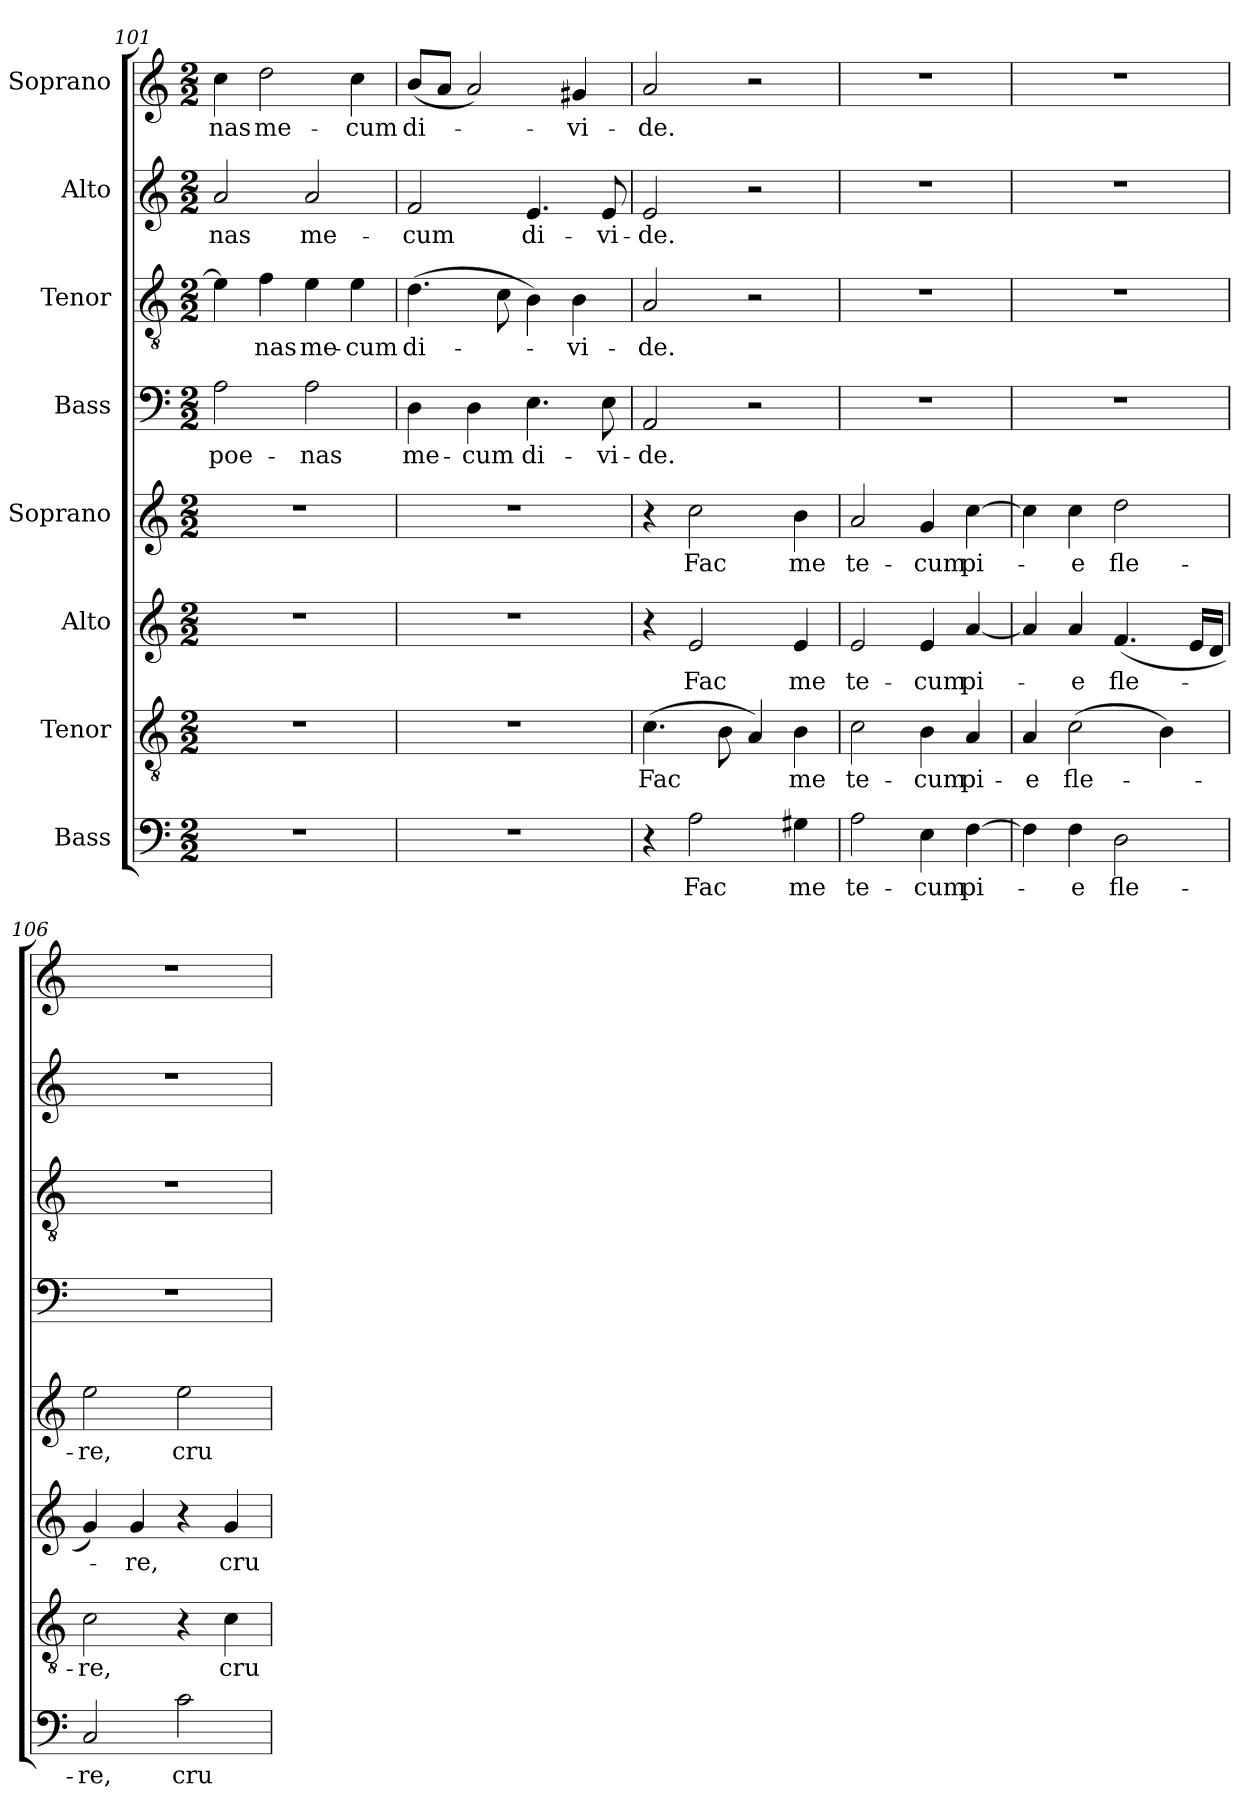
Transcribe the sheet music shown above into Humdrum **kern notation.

**kern	**text	**kern	**text	**kern	**text	**kern	**text	**kern	**text	**kern	**text	**kern	**text	**kern	**text
*part8	*part8	*part7	*part7	*part6	*part6	*part5	*part5	*part4	*part4	*part3	*part3	*part2	*part2	*part1	*part1
*staff8	*staff8	*staff7	*staff7	*staff6	*staff6	*staff5	*staff5	*staff4	*staff4	*staff3	*staff3	*staff2	*staff2	*staff1	*staff1
*I"Bass	*	*I"Tenor	*	*I"Alto	*	*I"Soprano	*	*I"Bass	*	*I"Tenor	*	*I"Alto	*	*I"Soprano	*
*clefF4	*	*clefGv2	*	*clefG2	*	*clefG2	*	*clefF4	*	*clefGv2	*	*clefG2	*	*clefG2	*
*k[]	*	*k[]	*	*k[]	*	*k[]	*	*k[]	*	*k[]	*	*k[]	*	*k[]	*
*C:	*	*C:	*	*C:	*	*C:	*	*C:	*	*C:	*	*C:	*	*C:	*
*M2/2	*	*M2/2	*	*M2/2	*	*M2/2	*	*M2/2	*	*M2/2	*	*M2/2	*	*M2/2	*
=101	=101	=101	=101	=101	=101	=101	=101	=101	=101	=101	=101	=101	=101	=101	=101
1r	.	1r	.	1r	.	1r	.	2A\	poe-	4e\]	.	2a/	-nas	4cc\	-nas
.	.	.	.	.	.	.	.	.	.	4f\	-nas	.	.	2dd\	me-
.	.	.	.	.	.	.	.	2A\	-nas	4e\	me-	2a/	me-	.	.
.	.	.	.	.	.	.	.	.	.	4e\	-cum	.	.	4cc\	-cum
=102	=102	=102	=102	=102	=102	=102	=102	=102	=102	=102	=102	=102	=102	=102	=102
1r	.	1r	.	1r	.	1r	.	4D\	me-	(4.d\	di-	2f/	-cum	(8b/L	di-
.	.	.	.	.	.	.	.	.	.	.	.	.	.	8a/J	.
.	.	.	.	.	.	.	.	4D\	-cum	.	.	.	.	2a/)	.
.	.	.	.	.	.	.	.	.	.	8c\	.	.	.	.	.
.	.	.	.	.	.	.	.	4.E\	di-	4B\)	.	4.e/	di-	.	.
.	.	.	.	.	.	.	.	.	.	4B\	-vi-	.	.	4g#X/	-vi-
.	.	.	.	.	.	.	.	8E\	-vi-	.	.	8e/	-vi-	.	.
=103	=103	=103	=103	=103	=103	=103	=103	=103	=103	=103	=103	=103	=103	=103	=103
4r	.	(4.c\	Fac	4r	.	4r	.	2AA/	-de.	2A/	-de.	2e/	-de.	2a/	-de.
2A\	Fac	.	.	2e/	Fac	2cc\	Fac	.	.	.	.	.	.	.	.
.	.	8B\	.	.	.	.	.	.	.	.	.	.	.	.	.
.	.	4A/)	.	.	.	.	.	2r	.	2r	.	2r	.	2r	.
4G#X\	me	4B\	me	4e/	me	4b\	me	.	.	.	.	.	.	.	.
=104	=104	=104	=104	=104	=104	=104	=104	=104	=104	=104	=104	=104	=104	=104	=104
2A\	te-	2c\	te-	2e/	te-	2a/	te-	1r	.	1r	.	1r	.	1r	.
4E\	-cum	4B\	-cum	4e/	-cum	4g/	-cum	.	.	.	.	.	.	.	.
[4F\	pi-	4A/	pi-	[4a/	pi-	[4cc\	pi-	.	.	.	.	.	.	.	.
=105	=105	=105	=105	=105	=105	=105	=105	=105	=105	=105	=105	=105	=105	=105	=105
4F\]	.	4A/	-e	4a/]	.	4cc\]	.	1r	.	1r	.	1r	.	1r	.
4F\	-e	(2c\	fle-	4a/	-e	4cc\	-e	.	.	.	.	.	.	.	.
2D\	fle-	.	.	(4.f/	fle-	2dd\	fle-	.	.	.	.	.	.	.	.
.	.	4B\)	.	.	.	.	.	.	.	.	.	.	.	.	.
.	.	.	.	16e/LL	.	.	.	.	.	.	.	.	.	.	.
.	.	.	.	16d/JJ	.	.	.	.	.	.	.	.	.	.	.
!!LO:LB:g=z
=106	=106	=106	=106	=106	=106	=106	=106	=106	=106	=106	=106	=106	=106	=106	=106
2C/	-re,	2c\	-re,	4g/)	.	2ee\	-re,	1r	.	1r	.	1r	.	1r	.
.	.	.	.	4g/	-re,	.	.	.	.	.	.	.	.	.	.
2c\	cru-	4r	.	4r	.	2ee\	cru-	.	.	.	.	.	.	.	.
.	.	4c\	cru-	4g/	cru-	.	.	.	.	.	.	.	.	.	.
=	=	=	=	=	=	=	=	=	=	=	=	=	=	=	=
*-	*-	*-	*-	*-	*-	*-	*-	*-	*-	*-	*-	*-	*-	*-	*-
